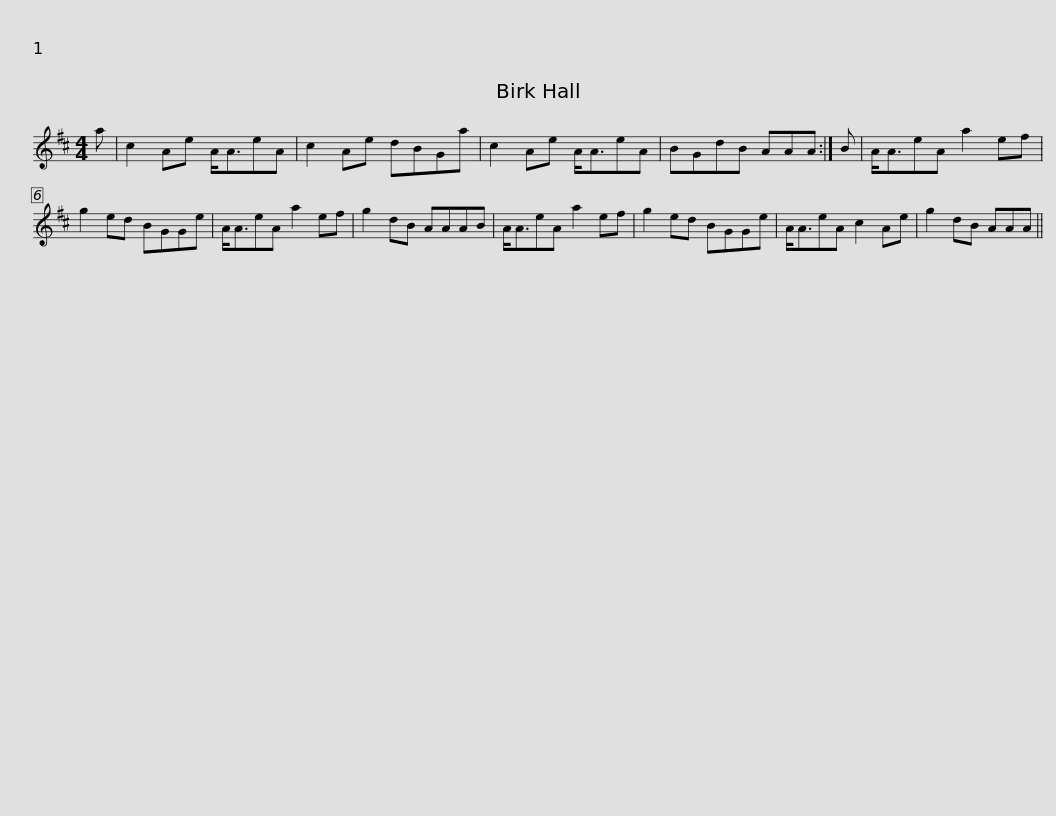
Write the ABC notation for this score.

X:1
L:1/8
M:4/4
I:linebreak $
K:D
V:1 treble
V:1
 a | c2 Ae A<AeA | c2 Ae dBGa | c2 Ae A<AeA | BGdB AAA :| %5
 B | A<AeA a2 ef |$ g2 ed BGGe | A<AeA a2 ef | g2 dB AAAB | %10
 A<AeA a2 ef | g2 ed BGGe | A<AeA c2 Ae |$ g2 dB AAA || %14
